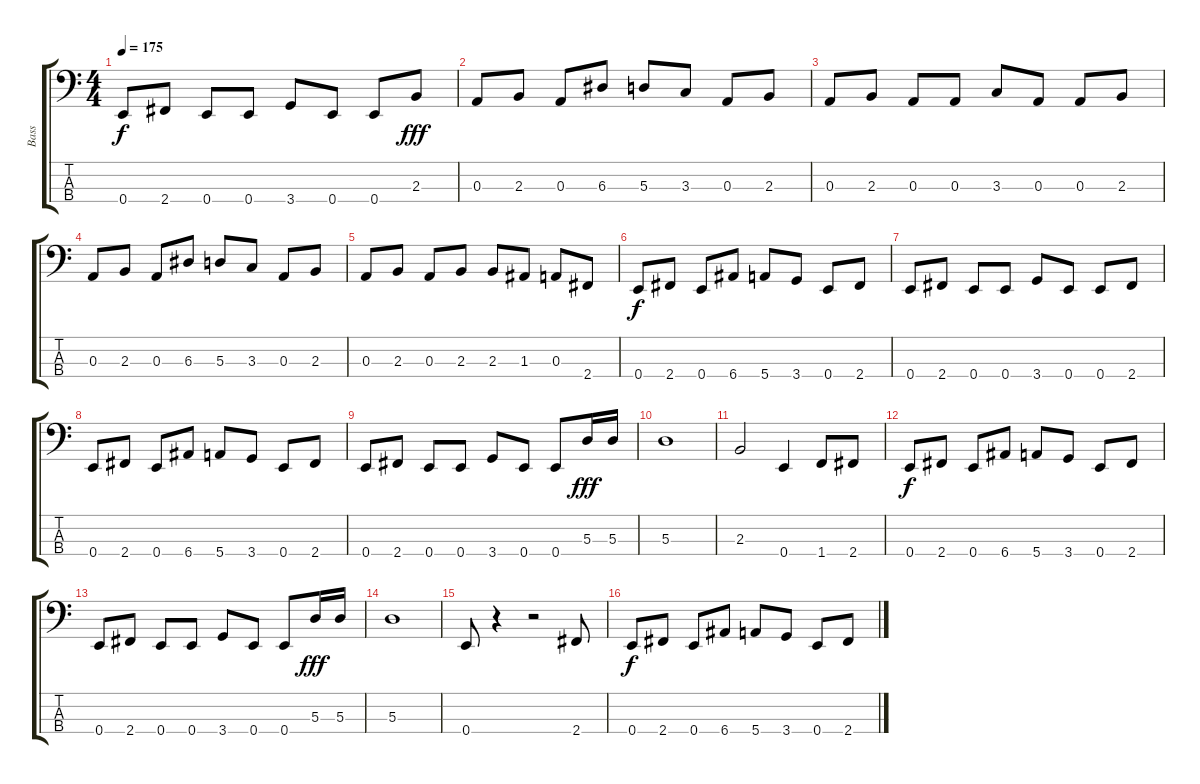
\track ("Bass" "Bass") {instrument electricbasspick}
\staff {score tabs}
\tuning (G2 D2 A1 E1) {hide}
\ts (4 4)
\tempo 175
\clef f4
\ks c
0.4.8{dy f} 2.4.8 0.4.8 0.4.8 3.4.8 0.4.8 0.4.8 2.3.8{dy fff} |
0.3.8 2.3.8 0.3.8 6.3.8 5.3.8 3.3.8 0.3.8 2.3.8 |
0.3.8 2.3.8 0.3.8 0.3.8 3.3.8 0.3.8 0.3.8 2.3.8 |
0.3.8 2.3.8 0.3.8 6.3.8 5.3.8 3.3.8 0.3.8 2.3.8 |
0.3.8 2.3.8 0.3.8 2.3.8 2.3.8 1.3.8 0.3.8 2.4.8 |
0.4.8{dy f} 2.4.8 0.4.8 6.4.8 5.4.8 3.4.8 0.4.8 2.4.8 |
0.4.8 2.4.8 0.4.8 0.4.8 3.4.8 0.4.8 0.4.8 2.4.8 |
0.4.8 2.4.8 0.4.8 6.4.8 5.4.8 3.4.8 0.4.8 2.4.8 |
0.4.8 2.4.8 0.4.8 0.4.8 3.4.8 0.4.8 0.4.8 5.3.16{dy fff} 5.3.16 |
5.3.1 |
2.3.2 0.4.4 1.4.8 2.4.8 |
0.4.8{dy f} 2.4.8 0.4.8 6.4.8 5.4.8 3.4.8 0.4.8 2.4.8 |
0.4.8 2.4.8 0.4.8 0.4.8 3.4.8 0.4.8 0.4.8 5.3.16{dy fff} 5.3.16 |
5.3.1 |
0.4.8 r.4 r.2 2.4.8 |
0.4.8{dy f} 2.4.8 0.4.8 6.4.8 5.4.8 3.4.8 0.4.8 2.4.8
